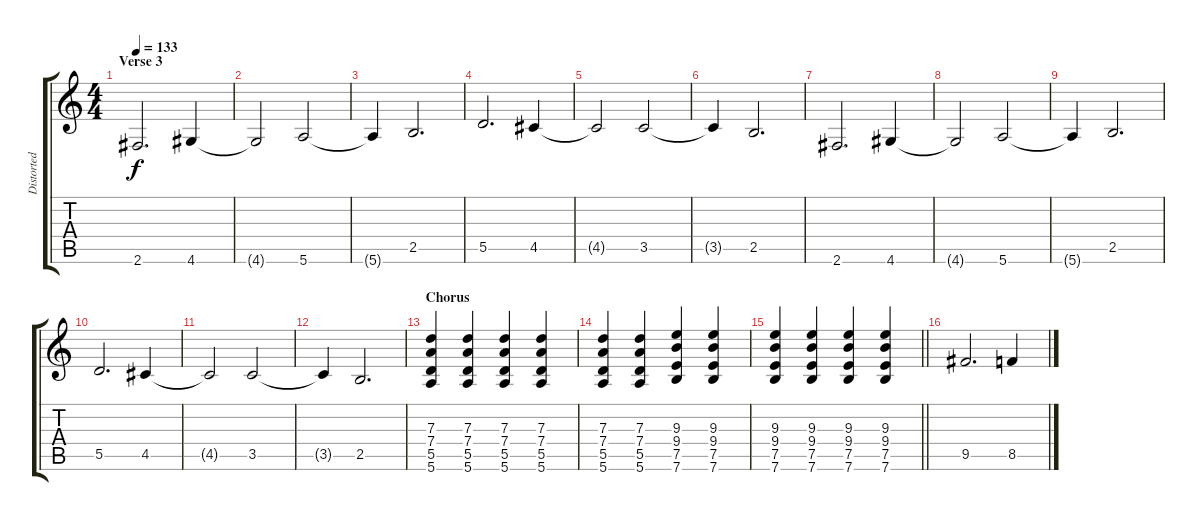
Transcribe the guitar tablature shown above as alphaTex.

\track ("Distorted Guitar 1 [Dave Grohl]" "Distorted ") {instrument distortionguitar}
\staff {score tabs}
\tuning (E4 B3 G3 D3 A2 E2) {hide}
\ts (4 4)
\section ("" "Verse 3")
\tempo 133
\clef g2
\ks c
2.6.2{d dy f} 4.6.4 |
4.6{t}.2 5.6.2 |
5.6{t}.4 2.5.2{d} |
5.5.2{d} 4.5.4 |
4.5{t}.2 3.5.2 |
3.5{t}.4 2.5.2{d} |
2.6.2{d} 4.6.4 |
4.6{t}.2 5.6.2 |
5.6{t}.4 2.5.2{d} |
5.5.2{d} 4.5.4 |
4.5{t}.2 3.5.2 |
3.5{t}.4 2.5.2{d} |
\section ("" "Chorus")
(7.3 7.4 5.5 5.6).4 (7.3 7.4 5.5 5.6).4 (7.3 7.4 5.5 5.6).4 (7.3 7.4 5.5 5.6).4 |
(7.3 7.4 5.5 5.6).4 (7.3 7.4 5.5 5.6).4 (9.3 9.4 7.5 7.6).4 (9.3 9.4 7.5 7.6).4 |
\barLineRight lightlight
(9.3 9.4 7.5 7.6).4 (9.3 9.4 7.5 7.6).4 (9.3 9.4 7.5 7.6).4 (9.3 9.4 7.5 7.6).4 |
9.5.2{d} 8.5.4
